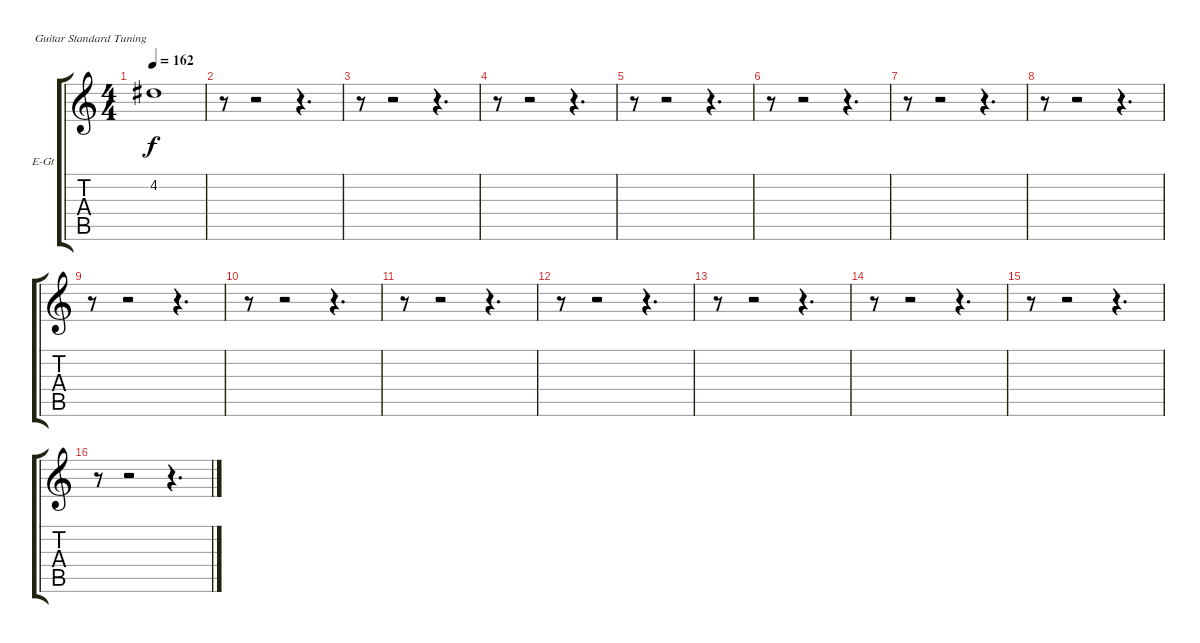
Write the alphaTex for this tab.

\defaultSystemsLayout 4
\bracketExtendMode groupsimilarinstruments
\firstSystemTrackNameOrientation horizontal
\otherSystemsTrackNameOrientation horizontal
\track ("Clean Guitar" "E-Gt") {instrument electricguitarclean}
\staff {score tabs}
\tuning (E4 B3 G3 D3 A2 E2)
\ts (4 4)
\tempo 162
\clef g2
\ks c
4.2.1{dy f} |
r.8 r.2 r.4{d} |
r.8 r.2 r.4{d} |
r.8 r.2 r.4{d} |
r.8 r.2 r.4{d} |
r.8 r.2 r.4{d} |
r.8 r.2 r.4{d} |
r.8 r.2 r.4{d} |
r.8 r.2 r.4{d} |
r.8 r.2 r.4{d} |
r.8 r.2 r.4{d} |
r.8 r.2 r.4{d} |
r.8 r.2 r.4{d} |
r.8 r.2 r.4{d} |
r.8 r.2 r.4{d} |
r.8 r.2 r.4{d}
